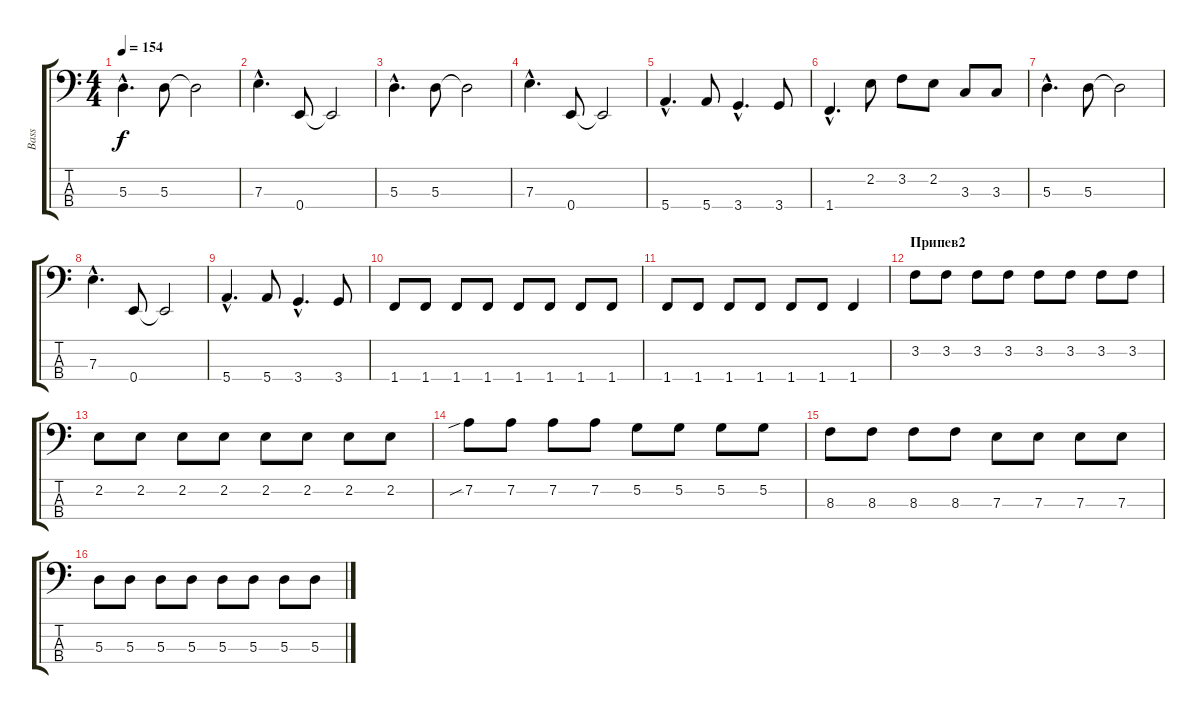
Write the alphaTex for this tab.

\track ("Bass" "Bass") {instrument electricbassfinger}
\staff {score tabs}
\tuning (G2 D2 A1 E1) {hide}
\ts (4 4)
\tempo 154
\clef f4
\ks c
5.3{hac}.4{d dy f} 5.3.8 5.3{t}.2 |
7.3{hac}.4{d} 0.4.8 0.4{t}.2 |
5.3{hac}.4{d} 5.3.8 5.3{t}.2 |
7.3{hac}.4{d} 0.4.8 0.4{t}.2 |
5.4{hac}.4{d} 5.4.8 3.4{hac}.4{d} 3.4.8 |
1.4{hac}.4{d} 2.2.8 3.2.8 2.2.8 3.3.8 3.3.8 |
5.3{hac}.4{d} 5.3.8 5.3{t}.2 |
7.3{hac}.4{d} 0.4.8 0.4{t}.2 |
5.4{hac}.4{d} 5.4.8 3.4{hac}.4{d} 3.4.8 |
1.4.8 1.4.8 1.4.8 1.4.8 1.4.8 1.4.8 1.4.8 1.4.8 |
1.4.8 1.4.8 1.4.8 1.4.8 1.4.8 1.4.8 1.4.4 |
\section ("" "Припев2")
3.2.8 3.2.8 3.2.8 3.2.8 3.2.8 3.2.8 3.2.8 3.2.8 |
2.2.8 2.2.8 2.2.8 2.2.8 2.2.8 2.2.8 2.2.8 2.2.8 |
7.2{sib}.8 7.2.8 7.2.8 7.2.8 5.2.8 5.2.8 5.2.8 5.2.8 |
8.3.8 8.3.8 8.3.8 8.3.8 7.3.8 7.3.8 7.3.8 7.3.8 |
5.3.8 5.3.8 5.3.8 5.3.8 5.3.8 5.3.8 5.3.8 5.3.8
